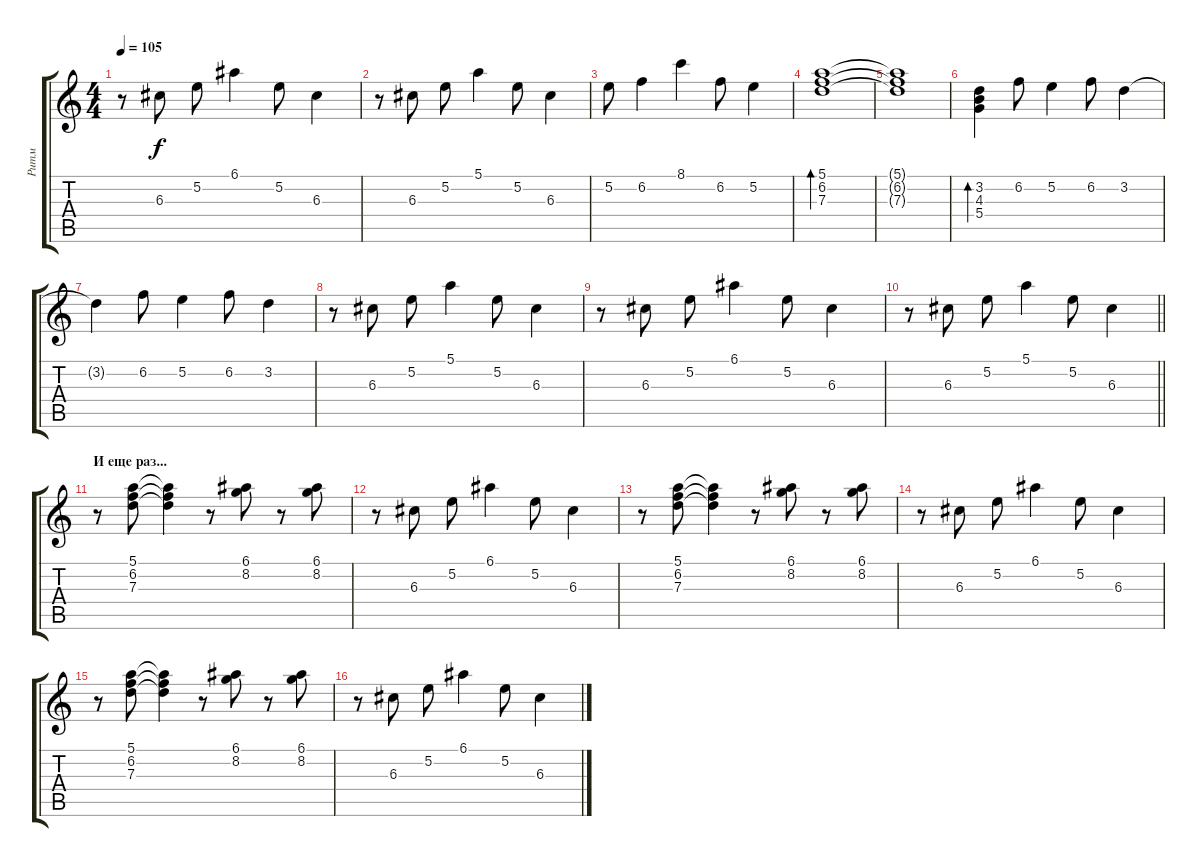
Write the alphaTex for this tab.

\track ("Ритм" "Ритм") {instrument electricguitarclean}
\staff {score tabs}
\tuning (E4 B3 G3 D3 A2 E2) {hide}
\ts (4 4)
\tempo 105
\clef g2
\ks c
r.8{dy f} 6.3.8 5.2.8 6.1.4 5.2.8 6.3.4 |
r.8 6.3.8 5.2.8 5.1.4 5.2.8 6.3.4 |
5.2.8 6.2.4 8.1.4 6.2.8 5.2.4 |
(5.1 6.2 7.3).1{bd 60} |
(5.1{t} 6.2{t} 7.3{t}).1 |
(3.2 4.3 5.4).4{bd 60} 6.2.8 5.2.4 6.2.8 3.2.4 |
3.2{t}.4 6.2.8 5.2.4 6.2.8 3.2.4 |
r.8 6.3.8 5.2.8 5.1.4 5.2.8 6.3.4 |
r.8 6.3.8 5.2.8 6.1.4 5.2.8 6.3.4 |
\barLineRight lightlight
r.8 6.3.8 5.2.8 5.1.4 5.2.8 6.3.4 |
\section ("" "И еще раз...")
r.8 (5.1 6.2 7.3).8 (5.1{t} 6.2{t} 7.3{t}).4 r.8 (6.1 8.2).8 r.8 (6.1 8.2).8 |
r.8 6.3.8 5.2.8 6.1.4 5.2.8 6.3.4 |
r.8 (5.1 6.2 7.3).8 (5.1{t} 6.2{t} 7.3{t}).4 r.8 (6.1 8.2).8 r.8 (6.1 8.2).8 |
r.8 6.3.8 5.2.8 6.1.4 5.2.8 6.3.4 |
r.8 (5.1 6.2 7.3).8 (5.1{t} 6.2{t} 7.3{t}).4 r.8 (6.1 8.2).8 r.8 (6.1 8.2).8 |
r.8 6.3.8 5.2.8 6.1.4 5.2.8 6.3.4
